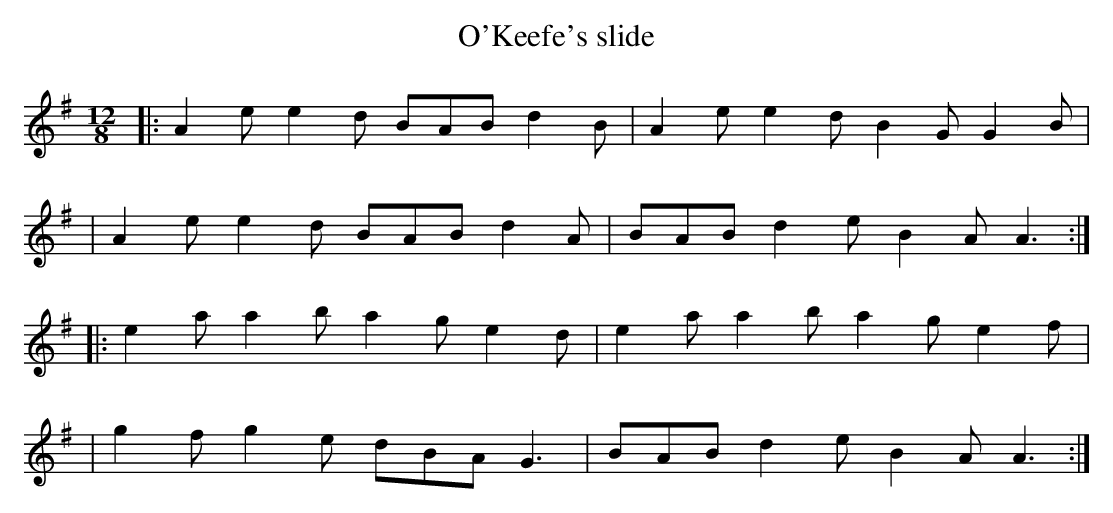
X:1
T:O'Keefe's slide
M:12/8
L:1/8
K:G maj
|:A2ee2d BABd2B|A2ee2dB2GG2B|
|A2e e2d BAB d2A|BABd2eB2AA3:|
|:e2aa2ba2ge2d|e2aa2ba2ge2f|
|g2fg2e dBAG3|BABd2eB2AA3:|
